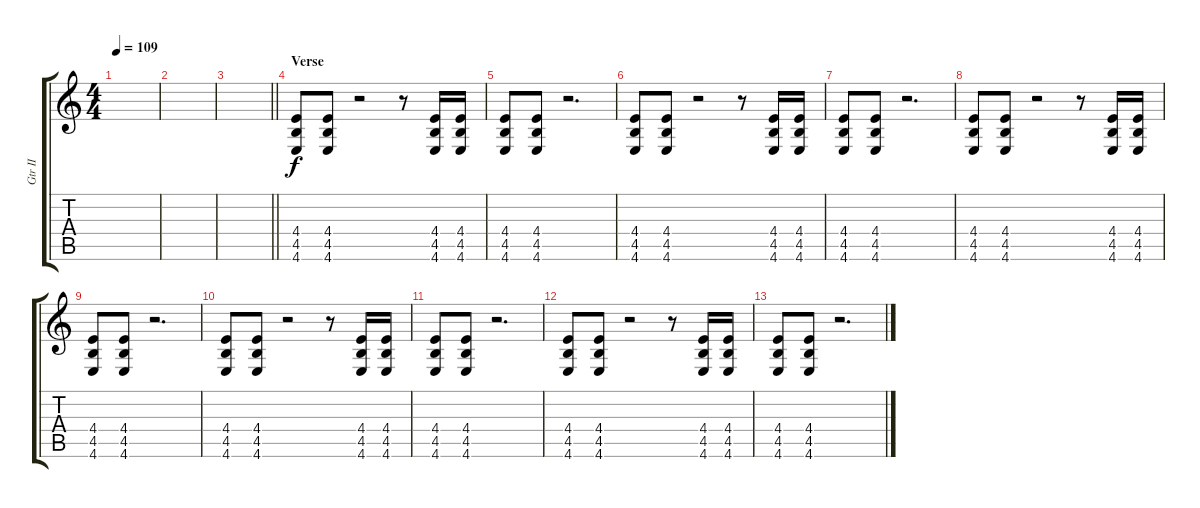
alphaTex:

\track ("Gtr II" "Gtr II") {instrument overdrivenguitar}
\staff {score tabs}
\tuning (D4 A3 F3 C3 G2 C2) {hide}
\ts (4 4)
\tempo 109
\clef g2
\ks c
|
|
\barLineRight lightlight
|
\section ("" "Verse")
(4.4 4.5 4.6).8{volume 9 balance 0} (4.4 4.5 4.6).8 r.2 r.8 (4.4 4.5 4.6).16 (4.4 4.5 4.6).16 |
(4.4 4.5 4.6).8 (4.4 4.5 4.6).8 r.2{d} |
(4.4 4.5 4.6).8 (4.4 4.5 4.6).8 r.2 r.8 (4.4 4.5 4.6).16 (4.4 4.5 4.6).16 |
(4.4 4.5 4.6).8 (4.4 4.5 4.6).8 r.2{d} |
(4.4 4.5 4.6).8 (4.4 4.5 4.6).8 r.2 r.8 (4.4 4.5 4.6).16 (4.4 4.5 4.6).16 |
(4.4 4.5 4.6).8 (4.4 4.5 4.6).8 r.2{d} |
(4.4 4.5 4.6).8 (4.4 4.5 4.6).8 r.2 r.8 (4.4 4.5 4.6).16 (4.4 4.5 4.6).16 |
(4.4 4.5 4.6).8 (4.4 4.5 4.6).8 r.2{d} |
(4.4 4.5 4.6).8 (4.4 4.5 4.6).8 r.2 r.8 (4.4 4.5 4.6).16 (4.4 4.5 4.6).16 |
(4.4 4.5 4.6).8 (4.4 4.5 4.6).8 r.2{d}
